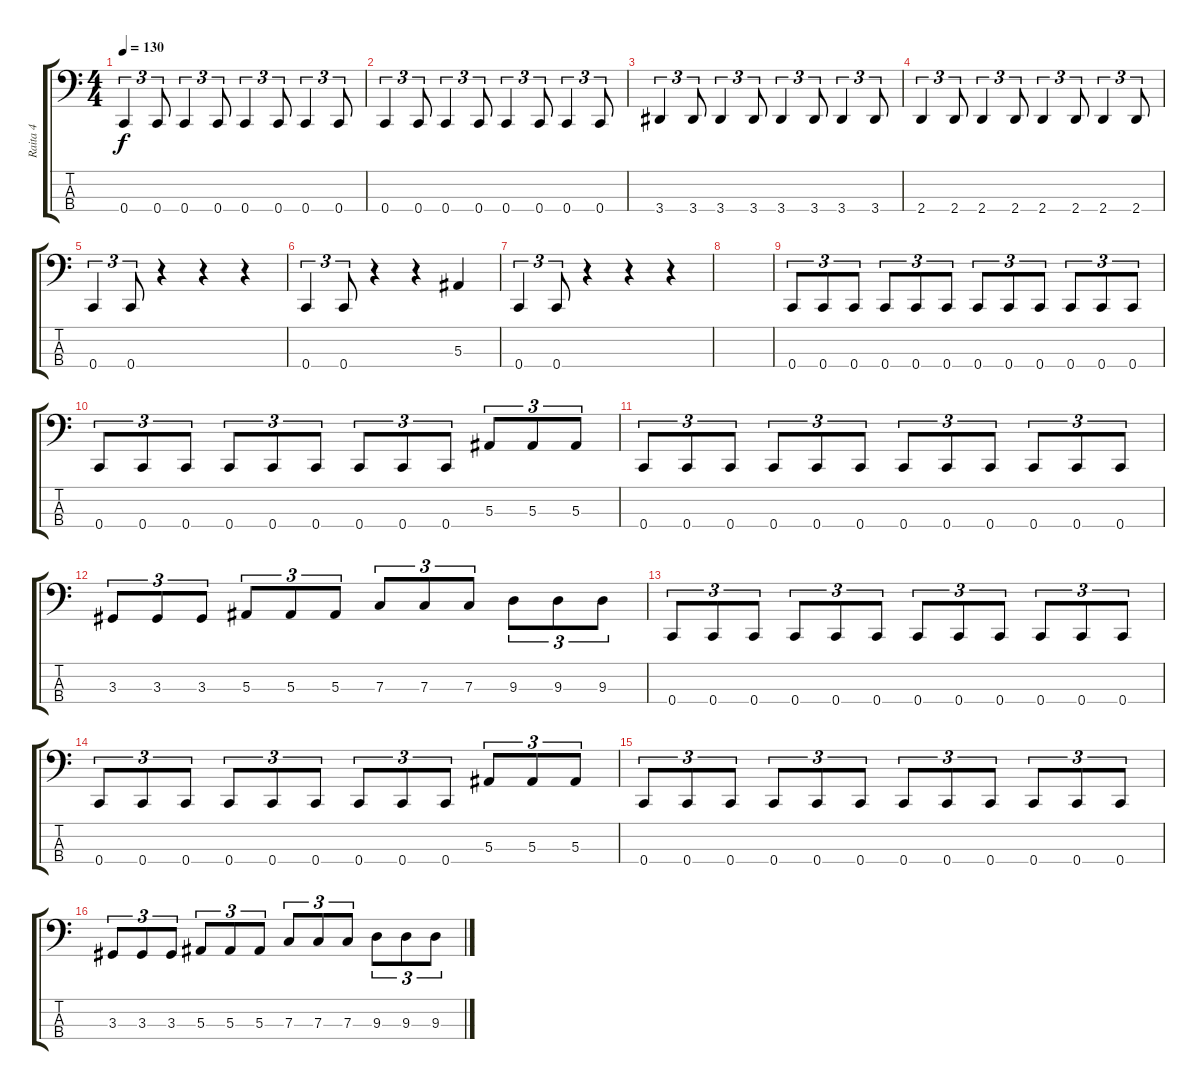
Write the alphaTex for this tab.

\track ("Raita 4" "Raita 4") {instrument electricbasspick}
\staff {score tabs}
\tuning (Eb2 Bb1 F1 C1) {hide}
\ts (4 4)
\tempo 130
\clef f4
\ks c
0.4.4{tu (3 2) dy f} 0.4.8{tu (3 2)} 0.4.4{tu (3 2)} 0.4.8{tu (3 2)} 0.4.4{tu (3 2)} 0.4.8{tu (3 2)} 0.4.4{tu (3 2)} 0.4.8{tu (3 2)} |
0.4.4{tu (3 2)} 0.4.8{tu (3 2)} 0.4.4{tu (3 2)} 0.4.8{tu (3 2)} 0.4.4{tu (3 2)} 0.4.8{tu (3 2)} 0.4.4{tu (3 2)} 0.4.8{tu (3 2)} |
3.4.4{tu (3 2)} 3.4.8{tu (3 2)} 3.4.4{tu (3 2)} 3.4.8{tu (3 2)} 3.4.4{tu (3 2)} 3.4.8{tu (3 2)} 3.4.4{tu (3 2)} 3.4.8{tu (3 2)} |
2.4.4{tu (3 2)} 2.4.8{tu (3 2)} 2.4.4{tu (3 2)} 2.4.8{tu (3 2)} 2.4.4{tu (3 2)} 2.4.8{tu (3 2)} 2.4.4{tu (3 2)} 2.4.8{tu (3 2)} |
0.4.4{tu (3 2)} 0.4.8{tu (3 2)} r.4 r.4 r.4 |
0.4.4{tu (3 2)} 0.4.8{tu (3 2)} r.4 r.4 5.3.4 |
0.4.4{tu (3 2)} 0.4.8{tu (3 2)} r.4 r.4 r.4 |
|
0.4.8{tu (3 2)} 0.4.8{tu (3 2)} 0.4.8{tu (3 2)} 0.4.8{tu (3 2)} 0.4.8{tu (3 2)} 0.4.8{tu (3 2)} 0.4.8{tu (3 2)} 0.4.8{tu (3 2)} 0.4.8{tu (3 2)} 0.4.8{tu (3 2)} 0.4.8{tu (3 2)} 0.4.8{tu (3 2)} |
0.4.8{tu (3 2)} 0.4.8{tu (3 2)} 0.4.8{tu (3 2)} 0.4.8{tu (3 2)} 0.4.8{tu (3 2)} 0.4.8{tu (3 2)} 0.4.8{tu (3 2)} 0.4.8{tu (3 2)} 0.4.8{tu (3 2)} 5.3.8{tu (3 2)} 5.3.8{tu (3 2)} 5.3.8{tu (3 2)} |
0.4.8{tu (3 2)} 0.4.8{tu (3 2)} 0.4.8{tu (3 2)} 0.4.8{tu (3 2)} 0.4.8{tu (3 2)} 0.4.8{tu (3 2)} 0.4.8{tu (3 2)} 0.4.8{tu (3 2)} 0.4.8{tu (3 2)} 0.4.8{tu (3 2)} 0.4.8{tu (3 2)} 0.4.8{tu (3 2)} |
3.3.8{tu (3 2)} 3.3.8{tu (3 2)} 3.3.8{tu (3 2)} 5.3.8{tu (3 2)} 5.3.8{tu (3 2)} 5.3.8{tu (3 2)} 7.3.8{tu (3 2)} 7.3.8{tu (3 2)} 7.3.8{tu (3 2)} 9.3.8{tu (3 2)} 9.3.8{tu (3 2)} 9.3.8{tu (3 2)} |
0.4.8{tu (3 2)} 0.4.8{tu (3 2)} 0.4.8{tu (3 2)} 0.4.8{tu (3 2)} 0.4.8{tu (3 2)} 0.4.8{tu (3 2)} 0.4.8{tu (3 2)} 0.4.8{tu (3 2)} 0.4.8{tu (3 2)} 0.4.8{tu (3 2)} 0.4.8{tu (3 2)} 0.4.8{tu (3 2)} |
0.4.8{tu (3 2)} 0.4.8{tu (3 2)} 0.4.8{tu (3 2)} 0.4.8{tu (3 2)} 0.4.8{tu (3 2)} 0.4.8{tu (3 2)} 0.4.8{tu (3 2)} 0.4.8{tu (3 2)} 0.4.8{tu (3 2)} 5.3.8{tu (3 2)} 5.3.8{tu (3 2)} 5.3.8{tu (3 2)} |
0.4.8{tu (3 2)} 0.4.8{tu (3 2)} 0.4.8{tu (3 2)} 0.4.8{tu (3 2)} 0.4.8{tu (3 2)} 0.4.8{tu (3 2)} 0.4.8{tu (3 2)} 0.4.8{tu (3 2)} 0.4.8{tu (3 2)} 0.4.8{tu (3 2)} 0.4.8{tu (3 2)} 0.4.8{tu (3 2)} |
3.3.8{tu (3 2)} 3.3.8{tu (3 2)} 3.3.8{tu (3 2)} 5.3.8{tu (3 2)} 5.3.8{tu (3 2)} 5.3.8{tu (3 2)} 7.3.8{tu (3 2)} 7.3.8{tu (3 2)} 7.3.8{tu (3 2)} 9.3.8{tu (3 2)} 9.3.8{tu (3 2)} 9.3.8{tu (3 2)}
